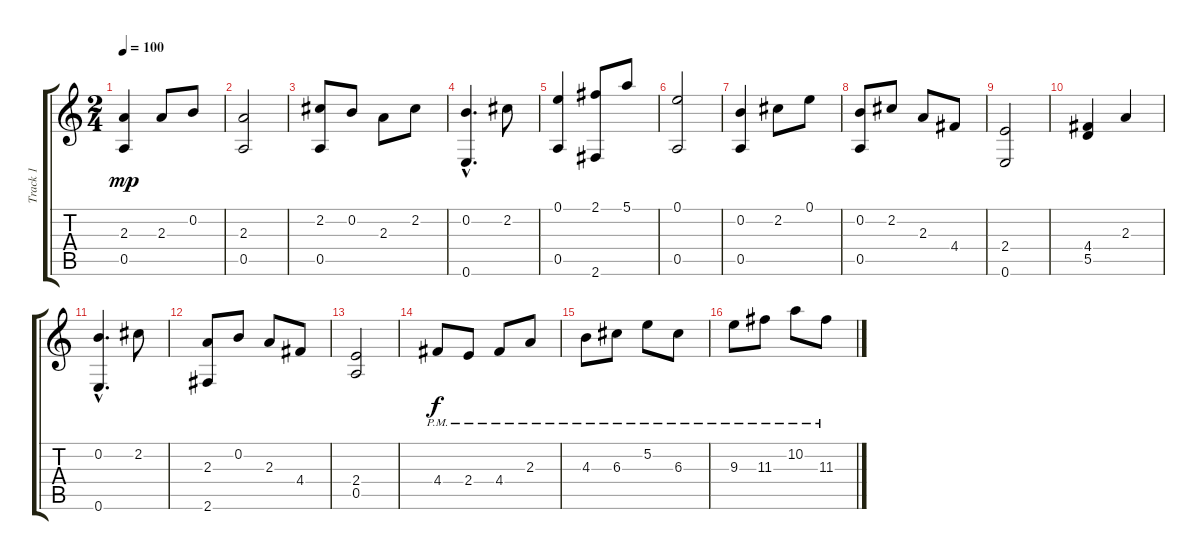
\track ("Track 1" "Track 1") {instrument acousticguitarnylon}
\staff {score tabs}
\tuning (E4 B3 G3 D3 A2 E2) {hide}
\ts (2 4)
\tempo 100
\clef g2
\ks c
(2.3 0.5).4{dy mp} 2.3.8 0.2.8 |
(2.3 0.5).2 |
(2.2 0.5).8 0.2.8 2.3.8 2.2.8 |
(0.2{hac} 0.6).4{d} 2.2.8 |
(0.1 0.5).4 (2.1 2.6).8 5.1.8 |
(0.1 0.5).2 |
(0.2 0.5).4 2.2.8 0.1.8 |
(0.2 0.5).8 2.2.8 2.3.8 4.4.8 |
(2.4 0.6).2 |
(4.4 5.5).4 2.3.4 |
(0.2{hac} 0.6).4{d} 2.2.8 |
(2.3 2.6).8 0.2.8 2.3.8 4.4.8 |
(2.4 0.5).2 |
4.4{pm}.8{dy f} 2.4{pm}.8 4.4{pm}.8 2.3{pm}.8 |
4.3{pm}.8 6.3{pm}.8 5.2{pm}.8 6.3{pm}.8 |
9.3{pm}.8 11.3{pm}.8 10.2{pm}.8 11.3{pm}.8
